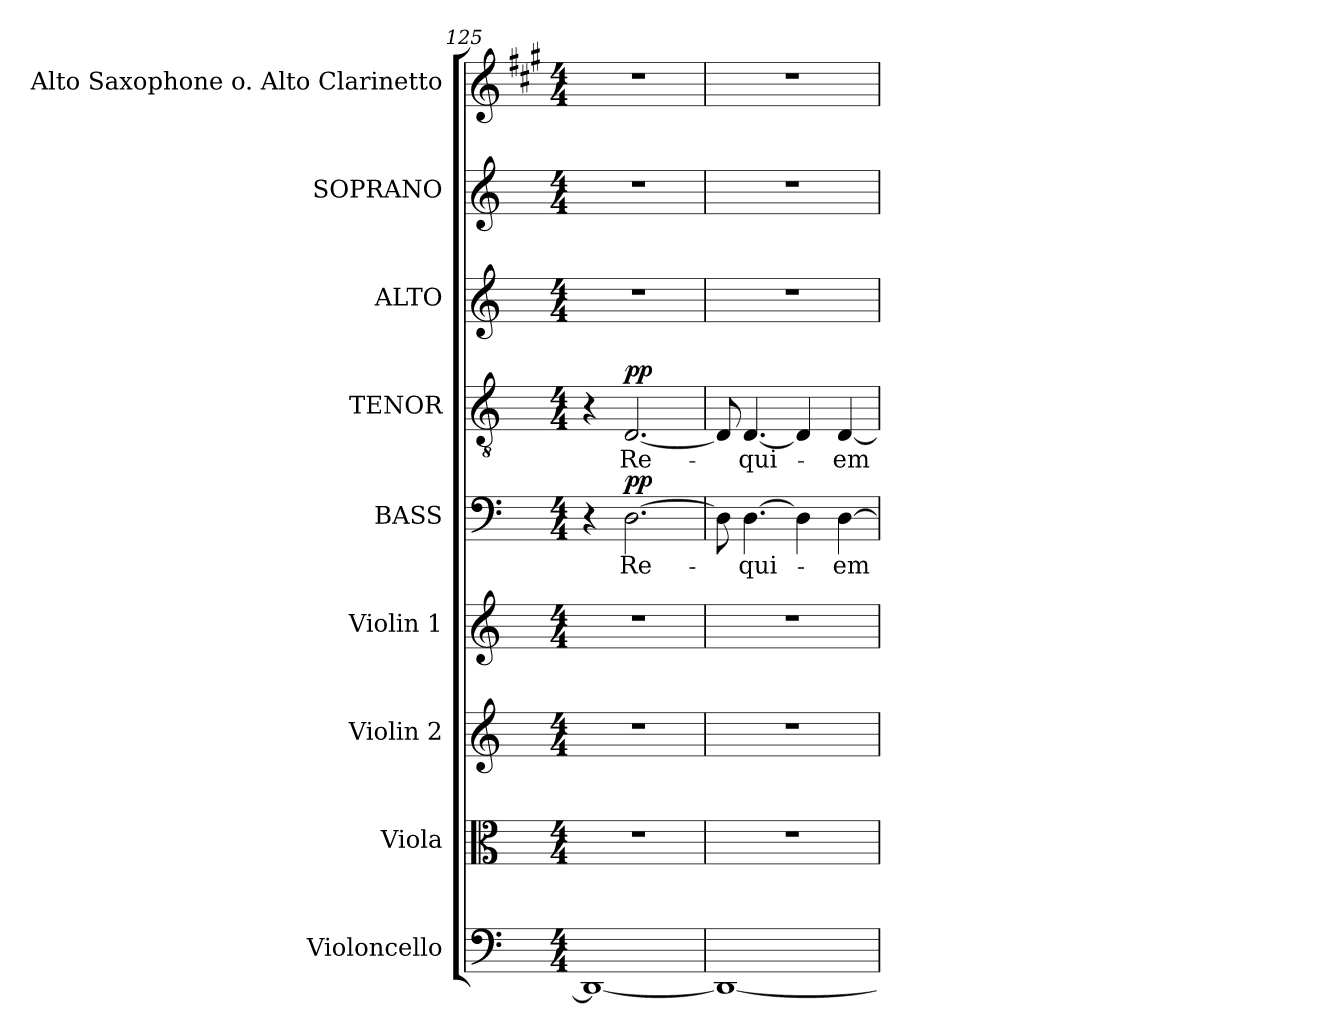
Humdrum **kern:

**kern	**kern	**kern	**kern	**kern	**text	**dynam	**kern	**text	**dynam	**kern	**kern	**kern
*part9	*part8	*part7	*part6	*part5	*part5	*part5	*part4	*part4	*part4	*part3	*part2	*part1
*staff9	*staff8	*staff7	*staff6	*staff5	*staff5	*staff5	*staff4	*staff4	*staff4	*staff3	*staff2	*staff1
*I"Violoncello	*I"Viola	*I"Violin 2	*I"Violin 1	*I"BASS	*	*	*I"TENOR	*	*	*I"ALTO	*I"SOPRANO	*I"Alto Saxophone o. Alto Clarinetto
*I'Vc.	*I'Vla.	*I'Vln. 2	*I'Vln. 1	*I'B.	*	*	*I'T.	*	*	*I'A.	*I'S.	*I'Alto Sax. o. Alto Clar.
*clefF4	*clefC3	*clefG2	*clefG2	*clefF4	*	*	*clefGv2	*	*	*clefG2	*clefG2	*clefG2
*	*	*	*	*	*	*	*ITrd7c12	*	*	*	*	*ITrd5c9
*k[]	*k[]	*k[]	*k[]	*k[]	*	*	*k[]	*	*	*k[]	*k[]	*k[]
*C:	*C:	*C:	*C:	*C:	*	*	*C:	*	*	*C:	*C:	*C:
*M4/4	*M4/4	*M4/4	*M4/4	*M4/4	*	*	*M4/4	*	*	*M4/4	*M4/4	*M4/4
=125	=125	=125	=125	=125	=125	=125	=125	=125	=125	=125	=125	=125
1DDi_<	1r	1r	1r	4r	.	.	4r	.	.	1r	1r	1r
!	!	!	!	!	!LO:LY:b:color=#000000	!	!	!	!	!	!	!
!	!	!	!	!	!	!	!	!LO:LY:b:color=#000000	!	!	!	!
.	.	.	.	[>2.Di\	Re-	pp	[<2.DDi/	Re-	pp	.	.	.
=126	=126	=126	=126	=126	=126	=126	=126	=126	=126	=126	=126	=126
1DDi_<	1r	1r	1r	8Di\]	.	.	8DDi/]	.	.	1r	1r	1r
!	!	!	!	!	!LO:LY:b:color=#000000	!	!	!	!	!	!	!
!	!	!	!	!	!	!	!	!LO:LY:b:color=#000000	!	!	!	!
.	.	.	.	[>4.Di\	-qui-	.	[<4.DDi/	-qui-	.	.	.	.
.	.	.	.	4Di\]	.	.	4DDi/]	.	.	.	.	.
!	!	!	!	!	!LO:LY:b:color=#000000	!	!	!	!	!	!	!
!	!	!	!	!	!	!	!	!LO:LY:b:color=#000000	!	!	!	!
.	.	.	.	[>4Di\	-em	.	[<4DDi/	-em	.	.	.	.
=	=	=	=	=	=	=	=	=	=	=	=	=
*-	*-	*-	*-	*-	*-	*-	*-	*-	*-	*-	*-	*-
